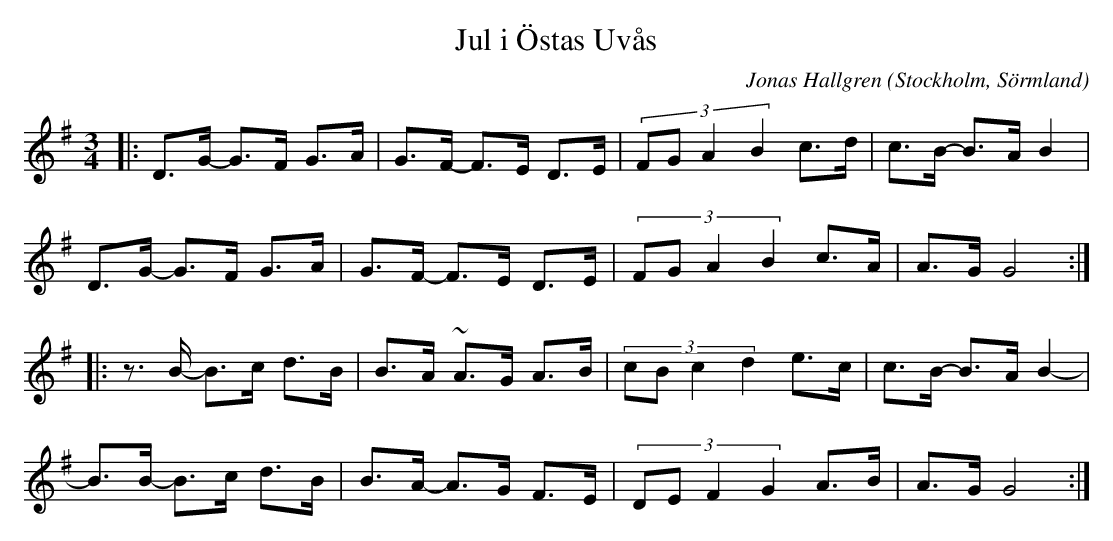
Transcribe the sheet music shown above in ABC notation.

X:1
T:Jul i Östas Uvås
C:Jonas Hallgren
O:Stockholm, Sörmland
M:3/4
L:1/16
K:G
|: D3G- G3F G3A | G3F- F3E D3E | (3:2:4 F2G2A4B4 c3d| c3B- B3A B4 |
   D3G- G3F G3A | G3F- F3E D3E | (3:2:4 F2G2A4B4 c3A| A3G G8 :|
|: z3B- B3c d3B | B3A ~A3G A3B | (3:2:4 c2B2c4d4 e3c | c3B- B3A B4- |
   B3B- B3c d3B | B3A- A3G F3E | (3:2:4 D2E2F4G4 A3B | A3G G8 :|
